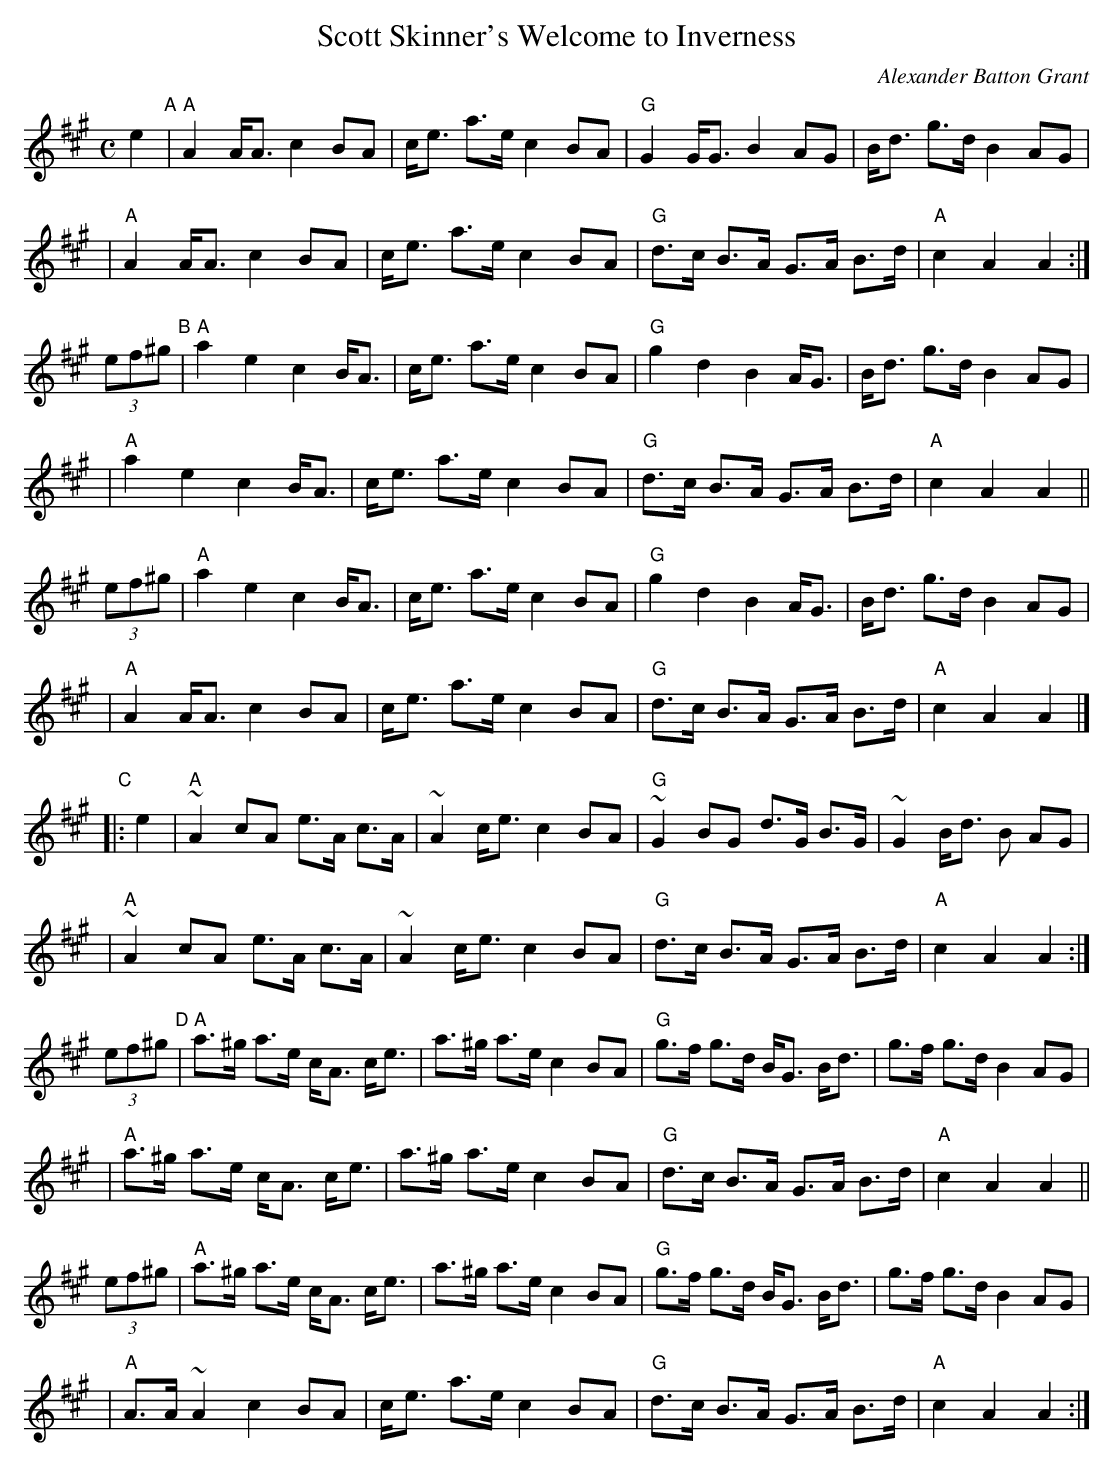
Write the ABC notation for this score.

X:1
T: Scott Skinner's Welcome to Inverness
C: Alexander Batton Grant
M: C
L: 1/8
K: A
e2 \
"A"\
| "A"A2 A<A c2 BA | c<e a>e c2 BA | "G"G2 G<G B2 AG | B<d g>d B2 AG |
| "A"A2 A<A c2 BA | c<e a>e c2 BA | "G"d>c B>A G>A B>d | "A"c2 A2 A2 :|
(3ef^g \
"B"\
| "A"a2 e2 c2 B<A | c<e a>e c2 BA | "G"g2 d2 B2 A<G | B<d g>d B2 AG |
| "A"a2 e2 c2 B<A | c<e a>e c2 BA | "G"d>c B>A G>A B>d | "A"c2 A2 A2 ||
(3ef^g \
| "A"a2 e2 c2 B<A | c<e a>e c2 BA | "G"g2 d2 B2 A<G | B<d g>d B2 AG |
| "A"A2 A<A c2 BA | c<e a>e c2 BA | "G"d>c B>A G>A B>d | "A"c2 A2 A2 |]
"C"\
|: e2 \
| "A"~A2 cA e>A c>A | ~A2 c<e c2 BA | "G"~G2 BG d>G B>G | ~G2 B<d B1 AG |
| "A"~A2 cA e>A c>A | ~A2 c<e c2 BA | "G"d>c B>A G>A B>d | "A"c2 A2 A2 :|
(3ef^g \
"D"\
| "A"a>^g a>e c<A c<e | a>^g a>e c2 BA | "G"g>f g>d B<G B<d | g>f g>d B2 AG |
| "A"a>^g a>e c<A c<e | a>^g a>e c2 BA | "G"d>c B>A G>A B>d | "A"c2 A2 A2 ||
(3ef^g \
| "A"a>^g a>e c<A c<e | a>^g a>e c2 BA | "G"g>f g>d B<G B<d | g>f g>d B2 AG |
| "A"A>A ~A2 c2 BA | c<e a>e c2 BA | "G"d>c B>A G>A B>d | "A"c2 A2 A2 :|
